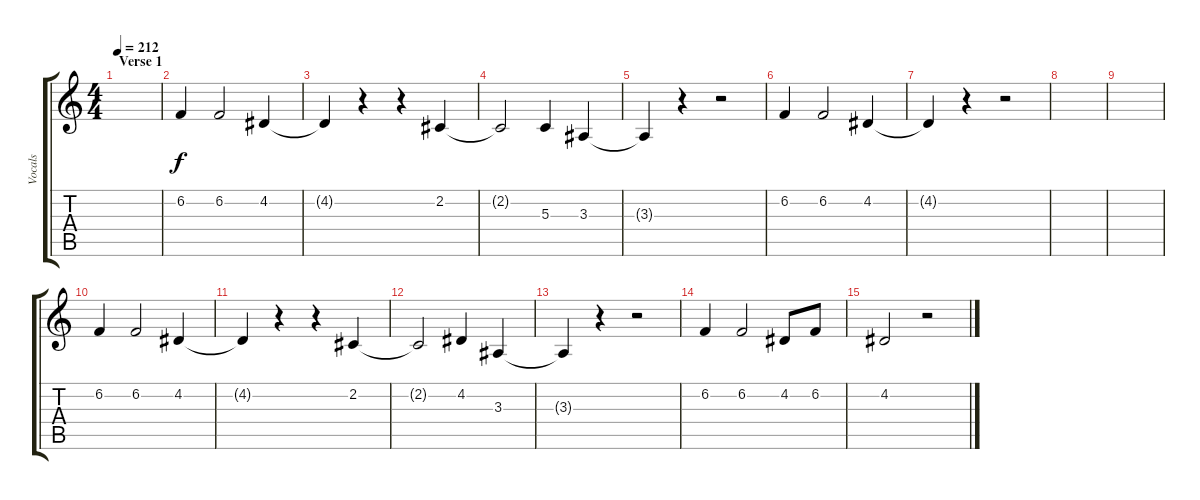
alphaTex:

\track ("Vocals" "Vocals") {instrument clarinet}
\staff {score tabs}
\tuning (E4 B3 G3 D3 A2 E2) {hide}
\ts (4 4)
\section ("" "Verse 1")
\tempo 212
\clef g2
\ks c
|
6.2.4 6.2.2 4.2.4 |
4.2{t}.4 r.4 r.4 2.2.4 |
2.2{t}.2 5.3.4 3.3.4 |
3.3{t}.4 r.4 r.2 |
6.2.4 6.2.2 4.2.4 |
4.2{t}.4 r.4 r.2 |
|
|
6.2.4 6.2.2 4.2.4 |
4.2{t}.4 r.4 r.4 2.2.4 |
2.2{t}.2 4.2.4 3.3.4 |
3.3{t}.4 r.4 r.2 |
6.2.4 6.2.2 4.2.8 6.2.8 |
4.2.2 r.2
